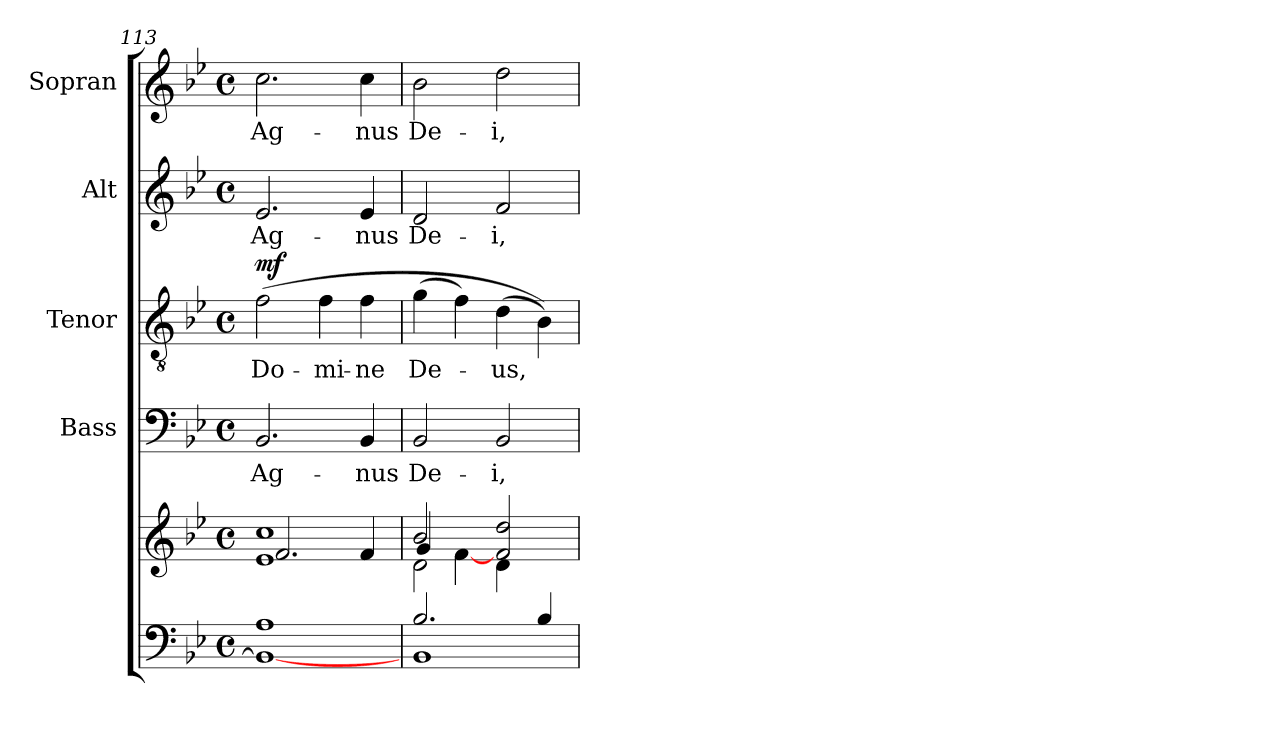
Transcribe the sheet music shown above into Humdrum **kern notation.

**kern	**kern	**kern	**text	**kern	**text	**dynam	**kern	**text	**kern	**text
*part5	*part5	*part4	*part4	*part3	*part3	*part3	*part2	*part2	*part1	*part1
*staff6	*staff5	*staff4	*staff4	*staff3	*staff3	*staff3	*staff2	*staff2	*staff1	*staff1
*	*	*I"Bass	*	*I"Tenor	*	*	*I"Alt	*	*I"Sopran	*
*	*	*I'B.	*	*I'T.	*	*	*I'A.	*	*I'S.	*
!!LO:LB:g=z
*clefF4	*clefG2	*clefF4	*	*clefGv2	*	*	*clefG2	*	*clefG2	*
*k[b-e-]	*k[b-e-]	*k[b-e-]	*	*k[b-e-]	*	*	*k[b-e-]	*	*k[b-e-]	*
*B-:	*B-:	*B-:	*	*B-:	*	*	*B-:	*	*B-:	*
*M4/4	*M4/4	*M4/4	*	*M4/4	*	*	*M4/4	*	*M4/4	*
*met(c)	*met(c)	*met(c)	*	*met(c)	*	*	*met(c)	*	*met(c)	*
=113	=113	=113	=113	=113	=113	=113	=113	=113	=113	=113
*	*^	*	*	*	*	*	*	*	*	*
!	!	!	!	!LO:LY:b	!	!LO:LY:b	!LO:DY:a	!	!LO:LY:b	!	!LO:LY:b
1BB-_ 1A	1e- 1cc	2.f/	2.BB-/	Ag-	(>2f\	Do-	mf	2.e-/	Ag-	2.cc\	Ag-
!	!	!	!	!	!	!LO:LY:b	!	!	!	!	!
.	.	.	.	.	4f\	-mi-	.	.	.	.	.
!	!	!	!	!LO:LY:b	!	!LO:LY:b	!	!	!LO:LY:b	!	!LO:LY:b
.	.	4f/	4BB-/	-nus	4f\	-ne	.	4e-/	-nus	4cc\	-nus
=114	=114	=114	=114	=114	=114	=114	=114	=114	=114	=114	=114
*^	*	*^	*	*	*	*	*	*	*	*	*
!	!	!	!	!	!	!LO:LY:b	!	!LO:LY:b	!	!	!LO:LY:b	!	!LO:LY:b
2.B-/	1BB-	2b-/	4g/	2d\	2BB-/	De-	(>4g\	De-	.	2d/	De-	2b-\	De-
.	.	.	[<4f\	.	.	.	4f\)	.	.	.	.	.	.
!	!	!	!	!	!	!LO:LY:b	!	!LO:LY:b	!	!	!LO:LY:b	!	!LO:LY:b
.	.	2f/ 2dd/	4d\	2ryy	2BB-/	-i,	(>4d\	-us,	.	2f/	-i,	2dd\	-i,
4B-/	.	.	4ryy	.	.	.	4B-\))	.	.	.	.	.	.
*v	*v	*	*	*	*	*	*	*	*	*	*	*	*
*	*v	*v	*v	*	*	*	*	*	*	*	*	*
=	=	=	=	=	=	=	=	=	=	=
*-	*-	*-	*-	*-	*-	*-	*-	*-	*-	*-
